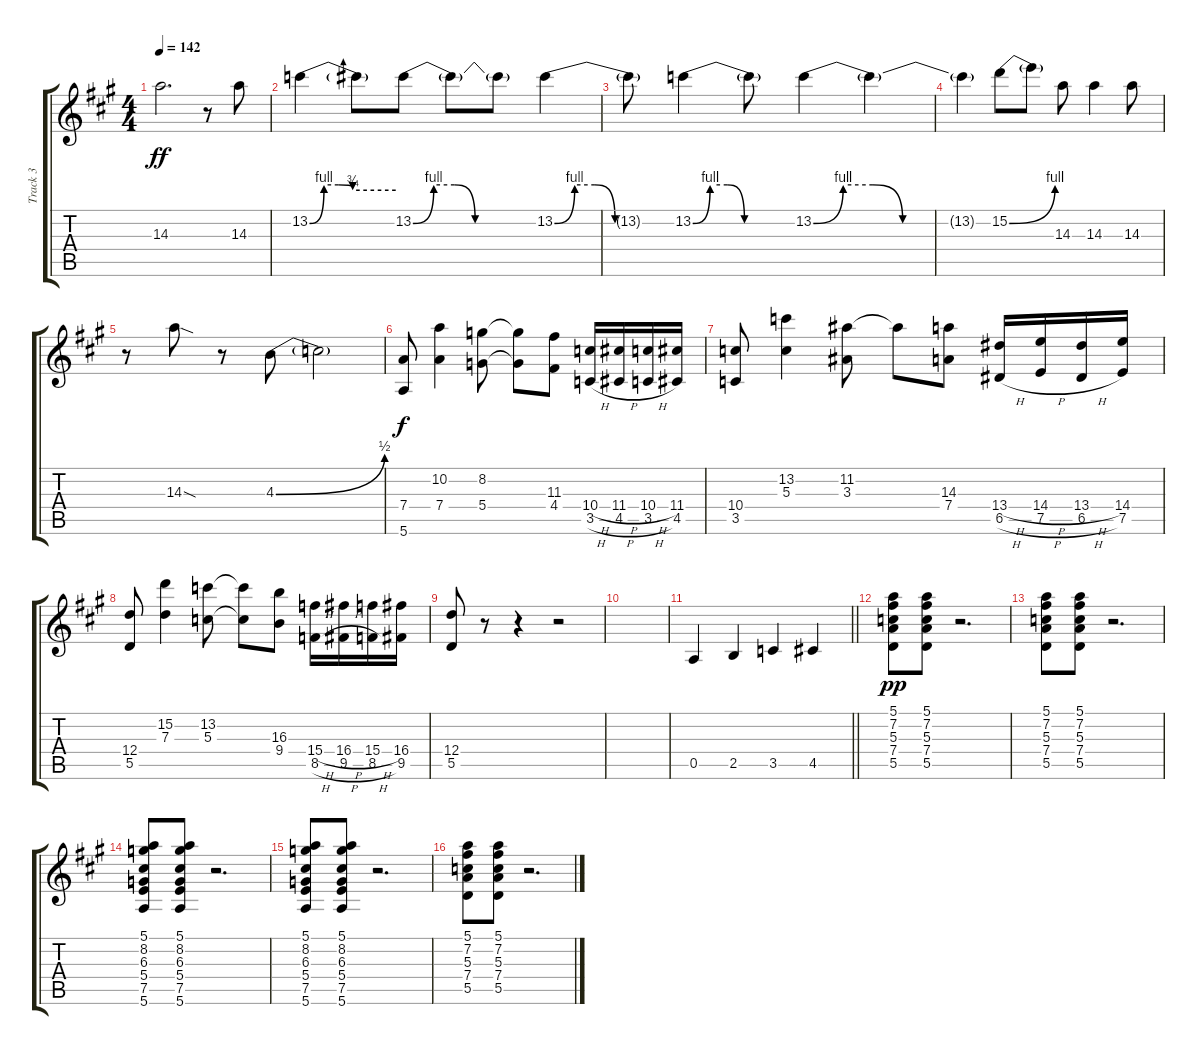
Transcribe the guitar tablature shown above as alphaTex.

\track ("Track 3" "Track 3") {instrument distortionguitar}
\staff {score tabs}
\tuning (E4 B3 G3 D3 A2 E2) {hide}
\ts (4 4)
\tempo 142
\clef g2
\ks a
14.3{t}.2{d dy ff} r.8 14.3.8 |
13.2{be (custom 0 0 10 4 20 4 30 3 60 3)}.4 13.2{t}.8 13.2{be (custom 0 0 10 4 20 4 30 0 60 0)}.8 13.2{t}.8 13.2{t}.8 13.2{be (custom 0 0 10 4 20 4 30 0 60 0)}.4 |
13.2{t}.8 13.2{be (custom 0 0 10 4 20 4 30 0 60 0)}.4 13.2{t}.8 13.2{be (custom 0 0 10 4 20 4 30 0 60 0)}.4 13.2{t}.4 |
13.2{t}.4 15.2{be (bend 0 0 60 4)}.8 15.2{t}.8 14.3.8 14.3.4 14.3.8 |
r.8 14.3{sod}.8 r.8 4.3{be (bend 0 0 60 2)}.8 4.3{t}.2 |
(7.4 5.6).8{dy f volume 6} (10.2 7.4).4 (8.2 5.4).8 (8.2{t} 5.4{t}).8 (11.3 4.4).8 (10.4{h} 3.5{h}).16 (11.4{h} 4.5{h}).16 (10.4{h} 3.5{h}).16 (11.4 4.5).16 |
(10.4 3.5).8 (13.2 5.3).4 (11.2 3.3).8 11.2{t}.8 (14.3 7.4).8 (13.4{h} 6.5{h}).16 (14.4{h} 7.5{h}).16 (13.4{h} 6.5{h}).16 (14.4 7.5).16 |
(12.4 5.5).8 (15.2 7.3).4 (13.2 5.3).8 (13.2{t} 5.3{t}).8 (16.3 9.4).8 (15.4{h} 8.5{h}).16 (16.4{h} 9.5{h}).16 (15.4{h} 8.5{h}).16 (16.4 9.5).16 |
(12.4 5.5).8 r.8 r.4 r.2 |
|
\barLineRight lightlight
0.5.4 2.5.4 3.5.4 4.5.4 |
(5.1 7.2 5.3 7.4 5.5).8{dy pp} (5.1 7.2 5.3 7.4 5.5).8 r.2{d} |
(5.1 7.2 5.3 7.4 5.5).8 (5.1 7.2 5.3 7.4 5.5).8 r.2{d} |
(5.1 8.2 6.3 5.4 7.5 5.6).8 (5.1 8.2 6.3 5.4 7.5 5.6).8 r.2{d} |
(5.1 8.2 6.3 5.4 7.5 5.6).8 (5.1 8.2 6.3 5.4 7.5 5.6).8 r.2{d} |
(5.1 7.2 5.3 7.4 5.5).8 (5.1 7.2 5.3 7.4 5.5).8 r.2{d}
